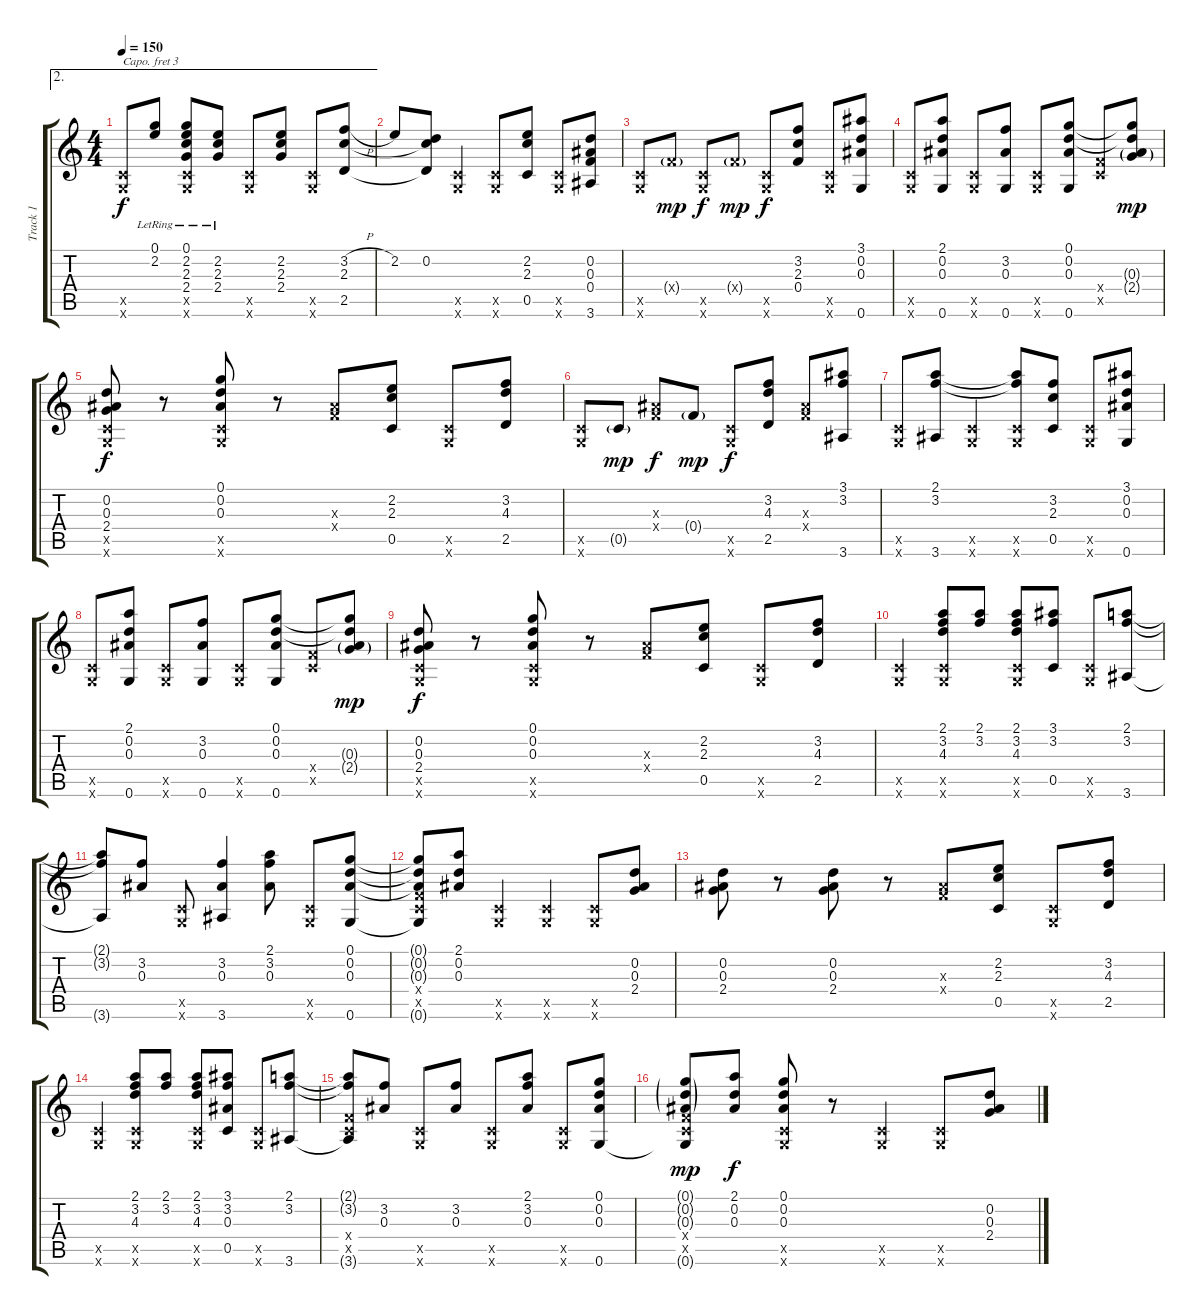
\track ("Track 1" "Track 1") {instrument acousticguitarsteel}
\staff {score tabs}
\capo 3
\tuning (E4 B3 G3 D3 A2 E2) {hide}
\ae 2
\ts (4 4)
\tempo 150
\clef g2
\ks c
(0.5{x} 0.6{x}).8{dy f} (0.1{lr} 2.2{lr}).8 (0.1{lr} 2.2{lr} 2.3{lr} 2.4{lr} 0.5{x} 0.6{x}).8 (2.2{lr} 2.3{lr} 2.4{lr}).8 (0.5{x} 0.6{x}).8 (2.2 2.3 2.4).8 (0.5{x} 0.6{x}).8 (3.2{h} 2.3 2.5).8 |
2.2.8 (0.2 2.3{t} 2.5{t}).8 (0.5{x} 0.6{x}).4 (0.5{x} 0.6{x}).8 (2.2 2.3 0.5).8 (0.5{x} 0.6{x}).8 (0.2 0.3 0.4 3.6).8 |
(0.5{x} 0.6{x}).8 0.4{g x}.8{dy mp} (0.5{x} 0.6{x}).8{dy f} 0.4{g x}.8{dy mp} (0.5{x} 0.6{x}).8{dy f} (3.2 2.3 0.4).8 (0.5{x} 0.6{x}).8 (3.1 0.2 0.3 0.6).8 |
(0.5{x} 0.6{x}).8 (2.1 0.2 0.3 0.6).8 (0.5{x} 0.6{x}).8 (3.2 0.3 0.6).8 (0.5{x} 0.6{x}).8 (0.1 0.2 0.3 0.6).8 (0.4{x} 0.5{x}).8 (0.1{t} 0.2{t} 0.3{g} 2.4{g}).8{dy mp} |
(0.2 0.3 2.4 0.5{x} 0.6{x}).8{dy f} r.8 (0.1 0.2 0.3 0.5{x} 0.6{x}).8 r.8 (0.3{x} 0.4{x}).8 (2.2 2.3 0.5).8 (0.5{x} 0.6{x}).8 (3.2 4.3 2.5).8 |
(0.5{x} 0.6{x}).8 0.5{g}.8{dy mp} (0.3{x} 0.4{x}).8{dy f} 0.4{g}.8{dy mp} (0.5{x} 0.6{x}).8{dy f} (3.2 4.3 2.5).8 (0.3{x} 0.4{x}).8 (3.1 3.2 3.6).8 |
(0.5{x} 0.6{x}).8 (2.1 3.2 3.6).8 (0.5{x} 0.6{x}).4 (2.1{t} 3.2{t} 0.5{x} 0.6{x}).8 (3.2 2.3 0.5).8 (0.5{x} 0.6{x}).8 (3.1 0.2 0.3 0.6).8 |
(0.5{x} 0.6{x}).8 (2.1 0.2 0.3 0.6).8 (0.5{x} 0.6{x}).8 (3.2 0.3 0.6).8 (0.5{x} 0.6{x}).8 (0.1 0.2 0.3 0.6).8 (0.4{x} 0.5{x}).8 (0.1{t} 0.2{t} 0.3{g} 2.4{g}).8{dy mp} |
(0.2 0.3 2.4 0.5{x} 0.6{x}).8{dy f} r.8 (0.1 0.2 0.3 0.5{x} 0.6{x}).8 r.8 (0.3{x} 0.4{x}).8 (2.2 2.3 0.5).8 (0.5{x} 0.6{x}).8 (3.2 4.3 2.5).8 |
(0.5{x} 0.6{x}).4 (2.1 3.2 4.3 0.5{x} 0.6{x}).8 (2.1 3.2).8 (2.1 3.2 4.3 0.5{x} 0.6{x}).8 (3.1 3.2 0.5).8 (0.5{x} 0.6{x}).8 (2.1 3.2 3.6).8 |
(2.1{t} 3.2{t} 3.6{t}).8 (3.2 0.3).8 (0.5{x} 0.6{x}).8 (3.2 0.3 3.6).4 (2.1 3.2 0.3).8 (0.5{x} 0.6{x}).8 (0.1 0.2 0.3 0.6).8 |
(0.1{t} 0.2{t} 0.3{t} 0.4{x} 0.5{x} 0.6{t}).8 (2.1 0.2 0.3).8 (0.5{x} 0.6{x}).4 (0.5{x} 0.6{x}).4 (0.5{x} 0.6{x}).8 (0.2 0.3 2.4).8 |
(0.2 0.3 2.4).8 r.8 (0.2 0.3 2.4).8 r.8 (0.3{x} 0.4{x}).8 (2.2 2.3 0.5).8 (0.5{x} 0.6{x}).8 (3.2 4.3 2.5).8 |
(0.5{x} 0.6{x}).4 (2.1 3.2 4.3 0.5{x} 0.6{x}).8 (2.1 3.2).8 (2.1 3.2 4.3 0.5{x} 0.6{x}).8 (3.1 3.2 0.3 0.5).8 (0.5{x} 0.6{x}).8 (2.1 3.2 3.6).8 |
(2.1{t} 3.2{t} 0.4{x} 0.5{x} 3.6{t}).8 (3.2 0.3).8 (0.5{x} 0.6{x}).8 (3.2 0.3).8 (0.5{x} 0.6{x}).8 (2.1 3.2 0.3).8 (0.5{x} 0.6{x}).8 (0.1 0.2 0.3 0.6).8 |
(0.1{g} 0.2{g} 0.3{g} 0.4{x} 0.5{x} 0.6{t}).8{dy mp} (2.1 0.2 0.3).8{dy f} (0.1 0.2 0.3 0.5{x} 0.6{x}).8 r.8 (0.5{x} 0.6{x}).4 (0.5{x} 0.6{x}).8 (0.2 0.3 2.4).8
